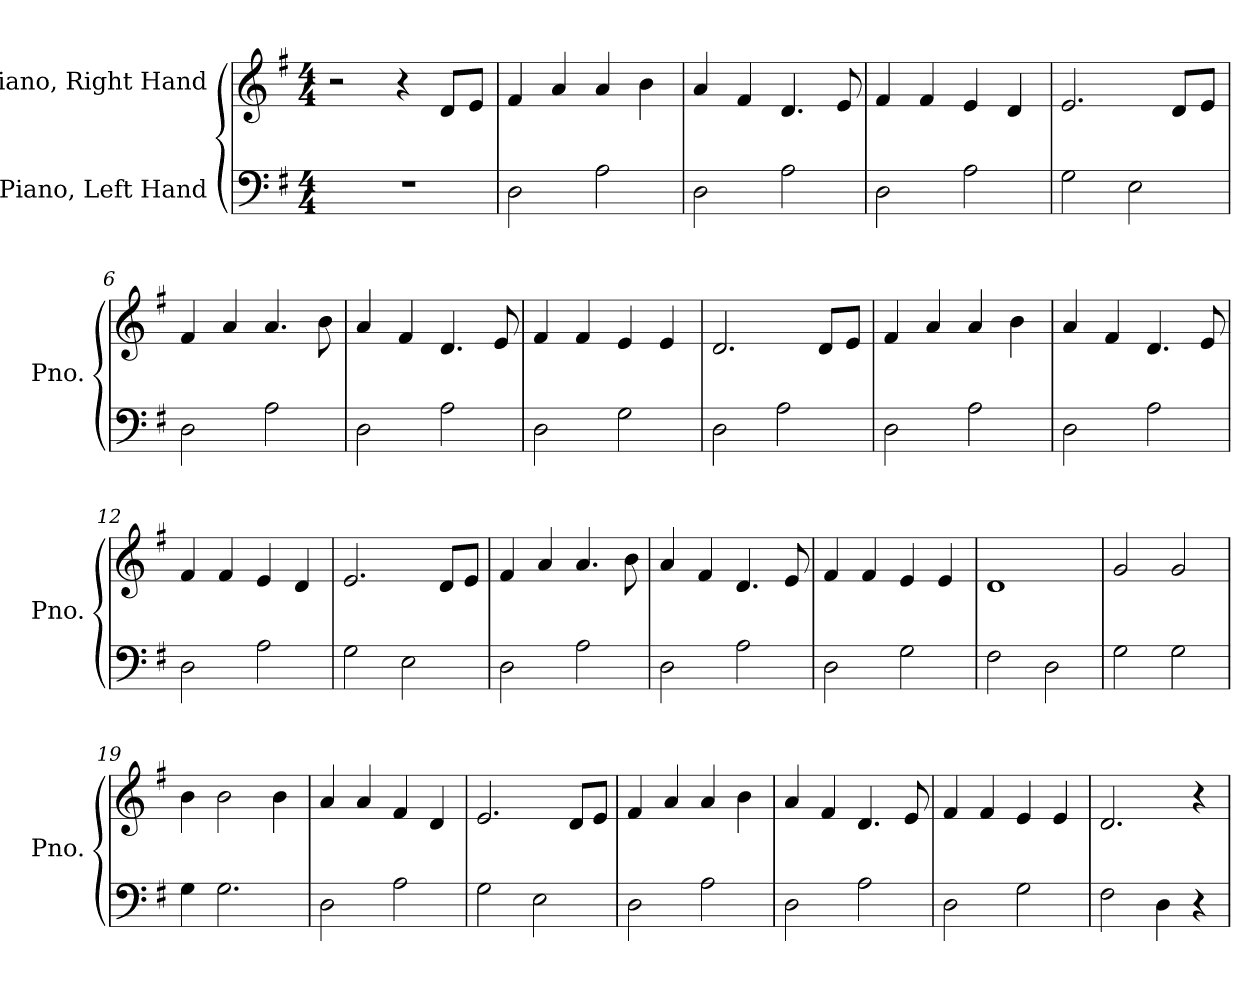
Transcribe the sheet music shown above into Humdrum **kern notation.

**kern	**kern
*part2	*part1
*staff2	*staff1
*I"Piano, Left Hand	*I"Piano, Right Hand
*I'Pno.	*I'Pno.
*clefF4	*clefG2
*k[f#]	*k[f#]
*M4/4	*M4/4
*MM170	*MM170
=1	=1
1r	2r
.	4r
.	8d/L
.	8e/J
=2	=2
2D\	4f#/
.	4a/
2A\	4a/
.	4b\
=3	=3
2D\	4a/
.	4f#/
2A\	4.d/
.	8e/
=4	=4
2D\	4f#/
.	4f#/
2A\	4e/
.	4d/
=5	=5
2G\	2.e/
2E\	.
.	8d/L
.	8e/J
=6	=6
2D\	4f#/
.	4a/
2A\	4.a/
.	8b\
!!LO:LB:g=z
=7	=7
2D\	4a/
.	4f#/
2A\	4.d/
.	8e/
=8	=8
2D\	4f#/
.	4f#/
2G\	4e/
.	4e/
=9	=9
2D\	2.d/
2A\	.
.	8d/L
.	8e/J
=10	=10
2D\	4f#/
.	4a/
2A\	4a/
.	4b\
=11	=11
2D\	4a/
.	4f#/
2A\	4.d/
.	8e/
=12	=12
2D\	4f#/
.	4f#/
2A\	4e/
.	4d/
=13	=13
2G\	2.e/
2E\	.
.	8d/L
.	8e/J
=14	=14
2D\	4f#/
.	4a/
2A\	4.a/
.	8b\
!!LO:LB:g=z
=15	=15
2D\	4a/
.	4f#/
2A\	4.d/
.	8e/
=16	=16
2D\	4f#/
.	4f#/
2G\	4e/
.	4e/
=17	=17
2F#\	1d
2D\	.
=18	=18
2G\	2g/
2G\	2g/
=19	=19
4G\	4b\
2.G\	2b\
.	4b\
=20	=20
2D\	4a/
.	4a/
2A\	4f#/
.	4d/
=21	=21
2G\	2.e/
2E\	.
.	8d/L
.	8e/J
=22	=22
2D\	4f#/
.	4a/
2A\	4a/
.	4b\
=23	=23
2D\	4a/
.	4f#/
2A\	4.d/
.	8e/
!!LO:LB:g=z
=24	=24
2D\	4f#/
.	4f#/
2G\	4e/
.	4e/
=25	=25
2F#\	2.d/
4D\	.
4r	4r
=	=
*-	*-
